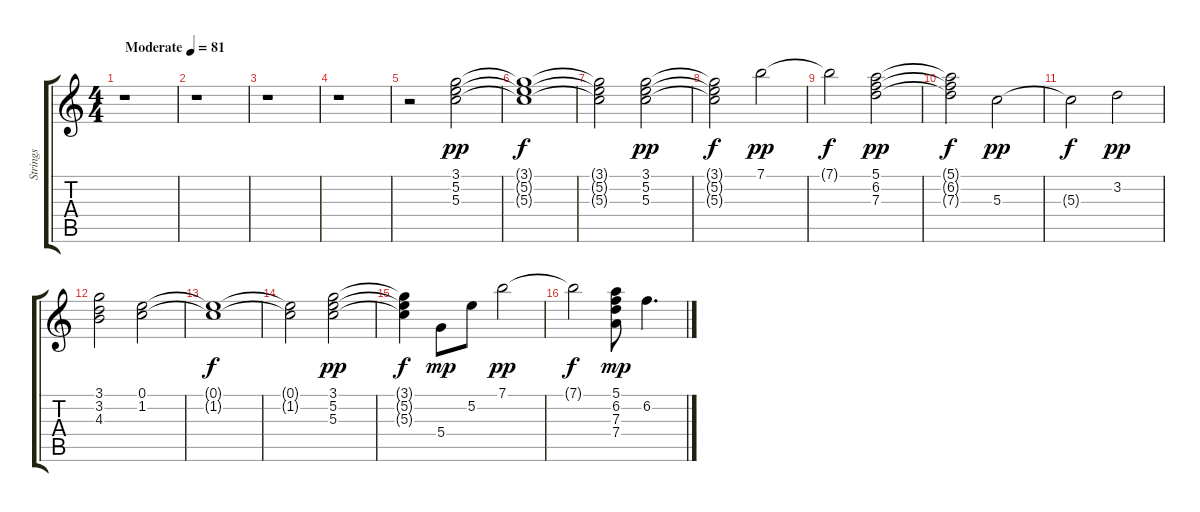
\track ("Strings" "Strings") {instrument electricguitarjazz}
\staff {score tabs}
\tuning (E4 B3 G3 D3 A2 E2) {hide}
\ts (4 4)
\tempo (81 "Moderate")
\clef g2
\ks c
r.1{dy pp instrument electricguitarjazz} |
r.1 |
r.1 |
r.1 |
r.2 (3.1 5.2 5.3).2 |
(3.1{t} 5.2{t} 5.3{t}).1{dy f} |
(3.1{t} 5.2{t} 5.3{t}).2 (3.1 5.2 5.3).2{dy pp} |
(3.1{t} 5.2{t} 5.3{t}).2{dy f} 7.1.2{dy pp} |
7.1{t}.2{dy f} (5.1 6.2 7.3).2{dy pp} |
(5.1{t} 6.2{t} 7.3{t}).2{dy f} 5.3.2{dy pp} |
5.3{t}.2{dy f} 3.2.2{dy pp} |
(3.1 3.2 4.3).2 (0.1 1.2).2 |
(0.1{t} 1.2{t}).1{dy f} |
(0.1{t} 1.2{t}).2 (3.1 5.2 5.3).2{dy pp} |
(3.1{t} 5.2{t} 5.3{t}).4{dy f} 5.4.8{dy mp} 5.2.8 7.1.2{dy pp} |
7.1{t}.2{dy f} (5.1 6.2 7.3 7.4).8{dy mp} 6.2.4{d}
